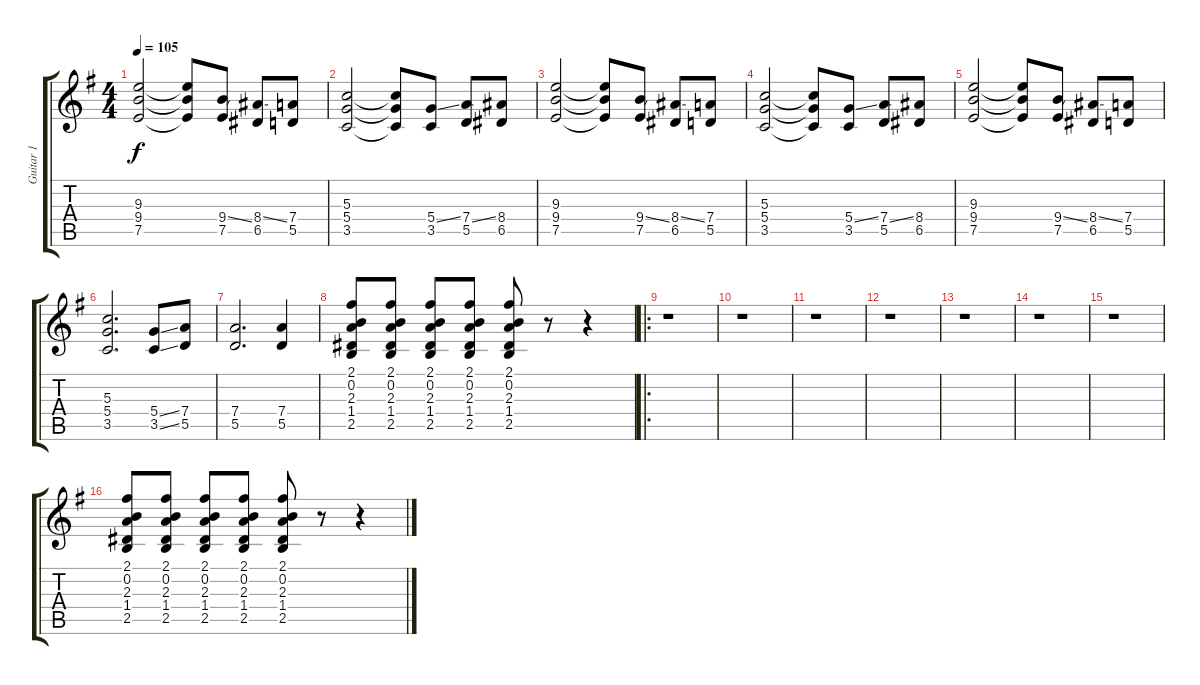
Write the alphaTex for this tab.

\track ("Guitar 1" "Guitar 1") {instrument overdrivenguitar}
\staff {score tabs}
\tuning (E4 B3 G3 D3 A2 E2) {hide}
\ts (4 4)
\tempo 105
\clef g2
\ks g
(9.3 9.4 7.5).2{dy f instrument overdrivenguitar} (9.3{t} 9.4{t} 7.5{t}).8 (9.4{ss} 7.5).8 (8.4{ss} 6.5).8 (7.4 5.5).8 |
(5.3 5.4 3.5).2 (5.3{t} 5.4{t} 3.5{t}).8 (5.4{ss} 3.5).8 (7.4{ss} 5.5).8 (8.4 6.5).8 |
(9.3 9.4 7.5).2 (9.3{t} 9.4{t} 7.5{t}).8 (9.4{ss} 7.5).8 (8.4{ss} 6.5).8 (7.4 5.5).8 |
(5.3 5.4 3.5).2 (5.3{t} 5.4{t} 3.5{t}).8 (5.4{ss} 3.5).8 (7.4{ss} 5.5).8 (8.4 6.5).8 |
(9.3 9.4 7.5).2 (9.3{t} 9.4{t} 7.5{t}).8 (9.4{ss} 7.5).8 (8.4{ss} 6.5).8 (7.4 5.5).8 |
(5.3 5.4 3.5).2{d} (5.4{ss} 3.5{ss}).8 (7.4 5.5).8 |
(7.4 5.5).2{d} (7.4 5.5).4 |
(2.1 0.2 2.3 1.4 2.5).8 (2.1 0.2 2.3 1.4 2.5).8 (2.1 0.2 2.3 1.4 2.5).8 (2.1 0.2 2.3 1.4 2.5).8 (2.1 0.2 2.3 1.4 2.5).8 r.8 r.4 |
\ro
r.1 |
r.1 |
r.1 |
r.1 |
r.1 |
r.1 |
r.1 |
(2.1 0.2 2.3 1.4 2.5).8 (2.1 0.2 2.3 1.4 2.5).8 (2.1 0.2 2.3 1.4 2.5).8 (2.1 0.2 2.3 1.4 2.5).8 (2.1 0.2 2.3 1.4 2.5).8 r.8 r.4
